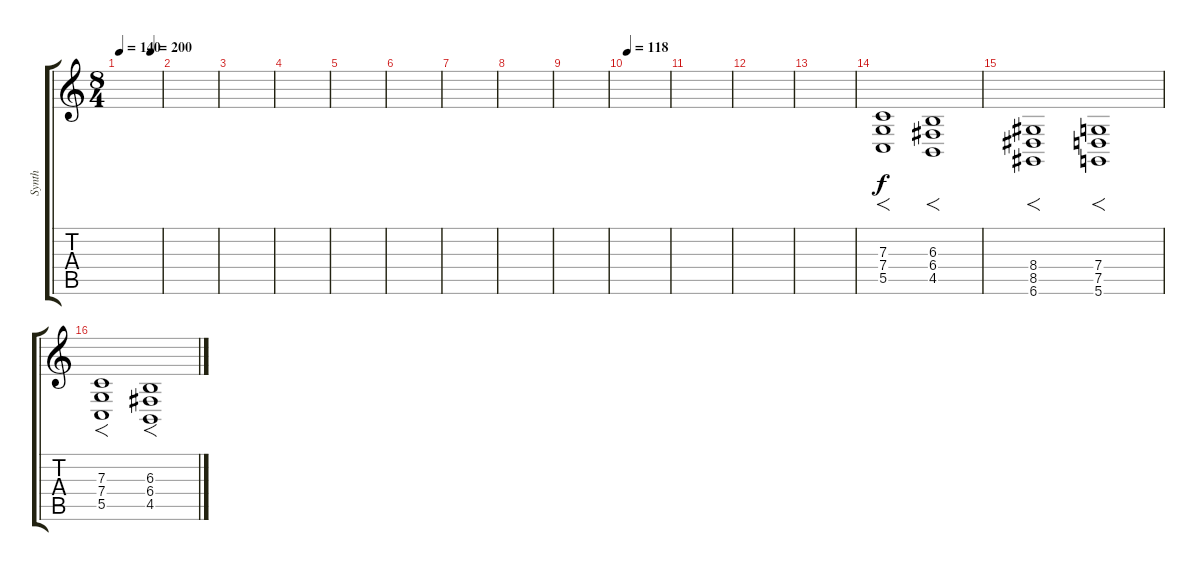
\track ("Synth" "Synth") {instrument stringensemble1}
\staff {score tabs}
\tuning (D4 A3 F3 C3 G2 D2) {hide}
\ts (8 4)
\tempo 140
\tempo (200 0.75)
\clef g2
\ks c
|
|
|
|
|
|
|
|
|
\tempo 118
|
|
|
|
(7.3 7.4 5.5).1{f} (6.3 6.4 4.5).1{f} |
(8.4 8.5 6.6).1{f} (7.4 7.5 5.6).1{f} |
(7.3 7.4 5.5).1{f} (6.3 6.4 4.5).1{f}
